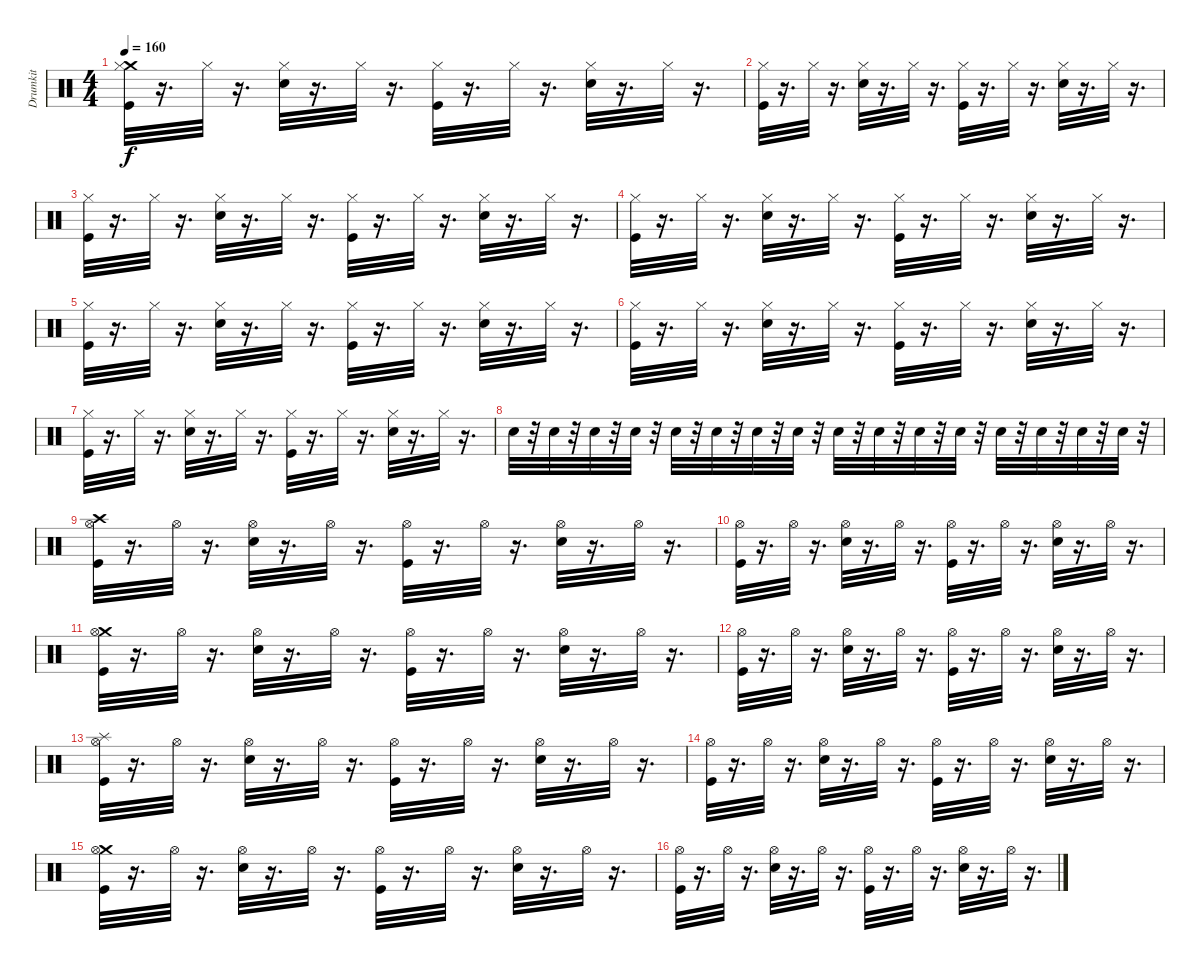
\track ("Drumkit" "Drumkit") {instrument percussion}
\staff {score}
\articulation defaults
\ts (4 4)
\tempo 160
\clef neutral
\ks c
("Crash medium (hit)" "Hi-Hat (closed)" "Kick (hit)").32{dy f} r.16{d} "Hi-Hat (closed)".32 r.16{d} ("Hi-Hat (closed)" "Snare (hit) 2").32 r.16{d} "Hi-Hat (closed)".32 r.16{d} ("Hi-Hat (closed)" "Kick (hit)").32 r.16{d} "Hi-Hat (closed)".32 r.16{d} ("Hi-Hat (closed)" "Snare (hit) 2").32 r.16{d} "Hi-Hat (closed)".32 r.16{d} |
("Hi-Hat (closed)" "Kick (hit)").32 r.16{d} "Hi-Hat (closed)".32 r.16{d} ("Hi-Hat (closed)" "Snare (hit) 2").32 r.16{d} "Hi-Hat (closed)".32 r.16{d} ("Hi-Hat (closed)" "Kick (hit)").32 r.16{d} "Hi-Hat (closed)".32 r.16{d} ("Hi-Hat (closed)" "Snare (hit) 2").32 r.16{d} "Hi-Hat (closed)".32 r.16{d} |
("Hi-Hat (closed)" "Kick (hit)").32 r.16{d} "Hi-Hat (closed)".32 r.16{d} ("Hi-Hat (closed)" "Snare (hit) 2").32 r.16{d} "Hi-Hat (closed)".32 r.16{d} ("Hi-Hat (closed)" "Kick (hit)").32 r.16{d} "Hi-Hat (closed)".32 r.16{d} ("Hi-Hat (closed)" "Snare (hit) 2").32 r.16{d} "Hi-Hat (closed)".32 r.16{d} |
("Hi-Hat (closed)" "Kick (hit)").32 r.16{d} "Hi-Hat (closed)".32 r.16{d} ("Hi-Hat (closed)" "Snare (hit) 2").32 r.16{d} "Hi-Hat (closed)".32 r.16{d} ("Hi-Hat (closed)" "Kick (hit)").32 r.16{d} "Hi-Hat (closed)".32 r.16{d} ("Hi-Hat (closed)" "Snare (hit) 2").32 r.16{d} "Hi-Hat (closed)".32 r.16{d} |
("Hi-Hat (closed)" "Kick (hit)").32 r.16{d} "Hi-Hat (closed)".32 r.16{d} ("Hi-Hat (closed)" "Snare (hit) 2").32 r.16{d} "Hi-Hat (closed)".32 r.16{d} ("Hi-Hat (closed)" "Kick (hit)").32 r.16{d} "Hi-Hat (closed)".32 r.16{d} ("Hi-Hat (closed)" "Snare (hit) 2").32 r.16{d} "Hi-Hat (closed)".32 r.16{d} |
("Hi-Hat (closed)" "Kick (hit)").32 r.16{d} "Hi-Hat (closed)".32 r.16{d} ("Hi-Hat (closed)" "Snare (hit) 2").32 r.16{d} "Hi-Hat (closed)".32 r.16{d} ("Hi-Hat (closed)" "Kick (hit)").32 r.16{d} "Hi-Hat (closed)".32 r.16{d} ("Hi-Hat (closed)" "Snare (hit) 2").32 r.16{d} "Hi-Hat (closed)".32 r.16{d} |
("Hi-Hat (closed)" "Kick (hit)").32 r.16{d} "Hi-Hat (closed)".32 r.16{d} ("Hi-Hat (closed)" "Snare (hit) 2").32 r.16{d} "Hi-Hat (closed)".32 r.16{d} ("Hi-Hat (closed)" "Kick (hit)").32 r.16{d} "Hi-Hat (closed)".32 r.16{d} ("Hi-Hat (closed)" "Snare (hit) 2").32 r.16{d} "Hi-Hat (closed)".32 r.16{d} |
"Snare (hit) 2".32 r.32 "Snare (hit) 2".32 r.32 "Snare (hit) 2".32 r.32 "Snare (hit) 2".32 r.32 "Snare (hit) 2".32 r.32 "Snare (hit) 2".32 r.32 "Snare (hit) 2".32 r.32 "Snare (hit) 2".32 r.32 "Snare (hit) 2".32 r.32 "Snare (hit) 2".32 r.32 "Snare (hit) 2".32 r.32 "Snare (hit) 2".32 r.32 "Snare (hit) 2".32 r.32 "Snare (hit) 2".32 r.32 "Snare (hit) 2".32 r.32 "Snare (hit) 2".32 r.32 |
("Crash high (hit)" "Kick (hit)" "Hi-Hat (open)").32 r.16{d} "Hi-Hat (open)".32 r.16{d} ("Hi-Hat (open)" "Snare (hit) 2").32 r.16{d} "Hi-Hat (open)".32 r.16{d} ("Hi-Hat (open)" "Kick (hit)").32 r.16{d} "Hi-Hat (open)".32 r.16{d} ("Hi-Hat (open)" "Snare (hit) 2").32 r.16{d} "Hi-Hat (open)".32 r.16{d} |
("Hi-Hat (open)" "Kick (hit)").32 r.16{d} "Hi-Hat (open)".32 r.16{d} ("Snare (hit) 2" "Hi-Hat (open)").32 r.16{d} "Hi-Hat (open)".32 r.16{d} ("Kick (hit)" "Hi-Hat (open)").32 r.16{d} "Hi-Hat (open)".32 r.16{d} ("Hi-Hat (open)" "Snare (hit) 2").32 r.16{d} "Hi-Hat (open)".32 r.16{d} |
("Crash medium (hit)" "Hi-Hat (open)" "Kick (hit)").32 r.16{d} "Hi-Hat (open)".32 r.16{d} ("Hi-Hat (open)" "Snare (hit) 2").32 r.16{d} "Hi-Hat (open)".32 r.16{d} ("Kick (hit)" "Hi-Hat (open)").32 r.16{d} "Hi-Hat (open)".32 r.16{d} ("Hi-Hat (open)" "Snare (hit) 2").32 r.16{d} "Hi-Hat (open)".32 r.16{d} |
("Kick (hit)" "Hi-Hat (open)").32 r.16{d} "Hi-Hat (open)".32 r.16{d} ("Snare (hit) 2" "Hi-Hat (open)").32 r.16{d} "Hi-Hat (open)".32 r.16{d} ("Kick (hit)" "Hi-Hat (open)").32 r.16{d} "Hi-Hat (open)".32 r.16{d} ("Hi-Hat (open)" "Snare (hit) 2").32 r.16{d} "Hi-Hat (open)".32 r.16{d} |
("Splash (hit)" "Hi-Hat (open)" "Kick (hit)").32 r.16{d} "Hi-Hat (open)".32 r.16{d} ("Hi-Hat (open)" "Snare (hit) 2").32 r.16{d} "Hi-Hat (open)".32 r.16{d} ("Hi-Hat (open)" "Kick (hit)").32 r.16{d} "Hi-Hat (open)".32 r.16{d} ("Snare (hit) 2" "Hi-Hat (open)").32 r.16{d} "Hi-Hat (open)".32 r.16{d} |
("Kick (hit)" "Hi-Hat (open)").32 r.16{d} "Hi-Hat (open)".32 r.16{d} ("Snare (hit) 2" "Hi-Hat (open)").32 r.16{d} "Hi-Hat (open)".32 r.16{d} ("Hi-Hat (open)" "Kick (hit)").32 r.16{d} "Hi-Hat (open)".32 r.16{d} ("Hi-Hat (open)" "Snare (hit) 2").32 r.16{d} "Hi-Hat (open)".32 r.16{d} |
("Crash medium (hit)" "Kick (hit)" "Hi-Hat (open)").32 r.16{d} "Hi-Hat (open)".32 r.16{d} ("Hi-Hat (open)" "Snare (hit) 2").32 r.16{d} "Hi-Hat (open)".32 r.16{d} ("Kick (hit)" "Hi-Hat (open)").32 r.16{d} "Hi-Hat (open)".32 r.16{d} ("Snare (hit) 2" "Hi-Hat (open)").32 r.16{d} "Hi-Hat (open)".32 r.16{d} |
("Kick (hit)" "Hi-Hat (open)").32 r.16{d} "Hi-Hat (open)".32 r.16{d} ("Hi-Hat (open)" "Snare (hit) 2").32 r.16{d} "Hi-Hat (open)".32 r.16{d} ("Kick (hit)" "Hi-Hat (open)").32 r.16{d} "Hi-Hat (open)".32 r.16{d} ("Snare (hit) 2" "Hi-Hat (open)").32 r.16{d} "Hi-Hat (open)".32 r.16{d}
